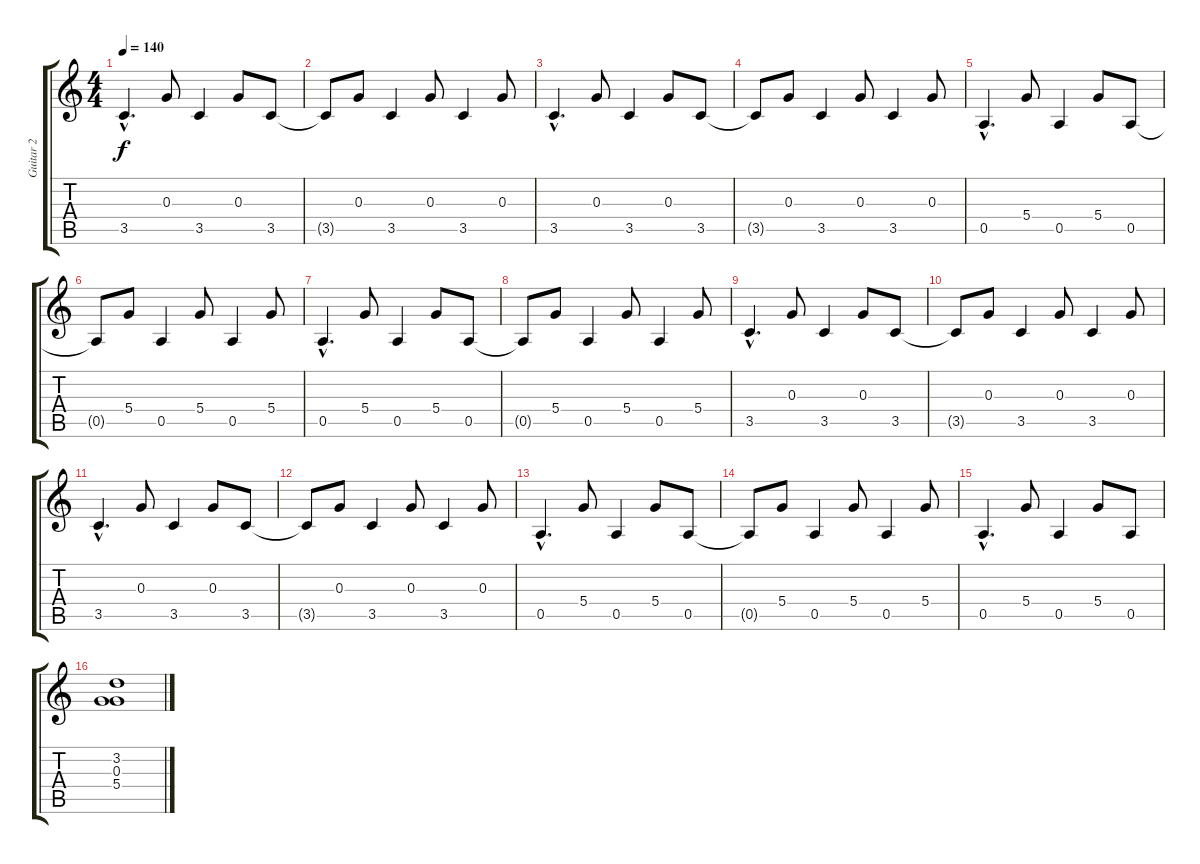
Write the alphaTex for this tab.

\track ("Guitar 2" "Guitar 2") {instrument acousticguitarsteel}
\staff {score tabs}
\tuning (E4 B3 G3 D3 A2 E2) {hide}
\ts (4 4)
\tempo 140
\clef g2
\ks c
3.5{hac}.4{d dy f} 0.3.8 3.5.4 0.3.8 3.5.8 |
3.5{t}.8 0.3.8 3.5.4 0.3.8 3.5.4 0.3.8 |
3.5{hac}.4{d} 0.3.8 3.5.4 0.3.8 3.5.8 |
3.5{t}.8 0.3.8 3.5.4 0.3.8 3.5.4 0.3.8 |
0.5{hac}.4{d} 5.4.8 0.5.4 5.4.8 0.5.8 |
0.5{t}.8 5.4.8 0.5.4 5.4.8 0.5.4 5.4.8 |
0.5{hac}.4{d} 5.4.8 0.5.4 5.4.8 0.5.8 |
0.5{t}.8 5.4.8 0.5.4 5.4.8 0.5.4 5.4.8 |
3.5{hac}.4{d} 0.3.8 3.5.4 0.3.8 3.5.8 |
3.5{t}.8 0.3.8 3.5.4 0.3.8 3.5.4 0.3.8 |
3.5{hac}.4{d} 0.3.8 3.5.4 0.3.8 3.5.8 |
3.5{t}.8 0.3.8 3.5.4 0.3.8 3.5.4 0.3.8 |
0.5{hac}.4{d} 5.4.8 0.5.4 5.4.8 0.5.8 |
0.5{t}.8 5.4.8 0.5.4 5.4.8 0.5.4 5.4.8 |
0.5{hac}.4{d} 5.4.8 0.5.4 5.4.8 0.5.8 |
(3.2 0.3 5.4).1
